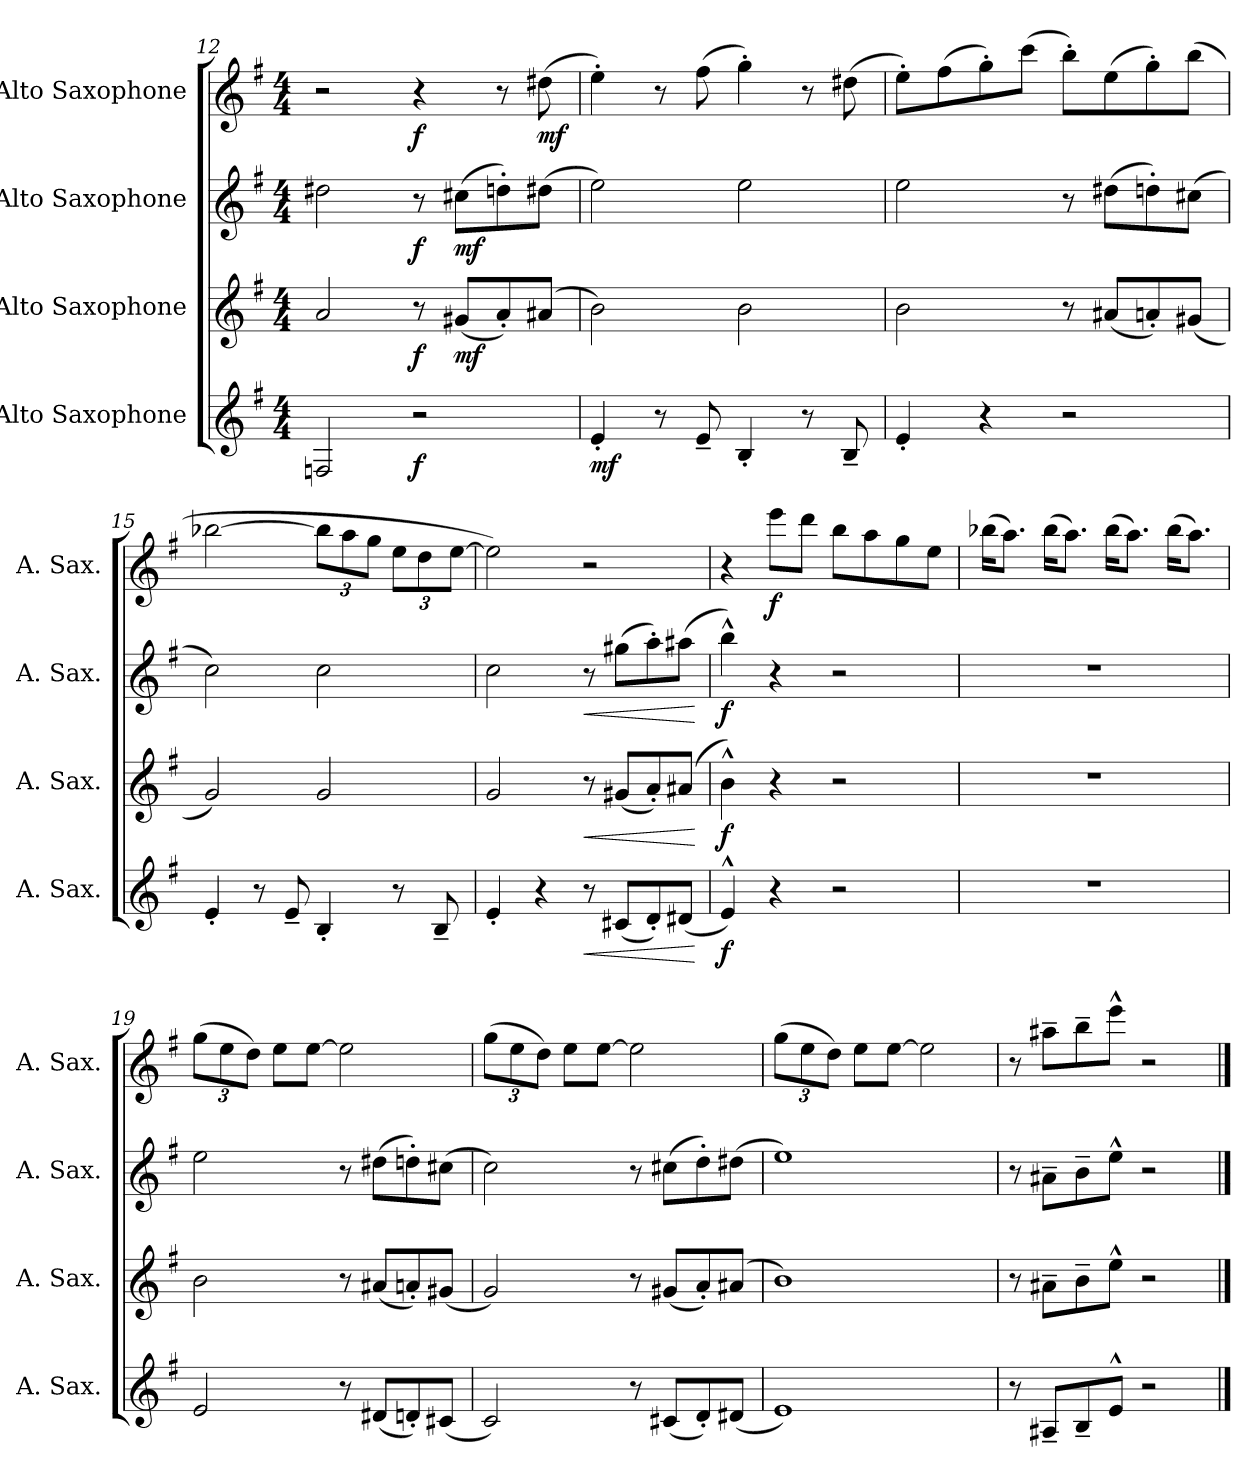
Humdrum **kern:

**kern	**dynam	**kern	**dynam	**kern	**dynam	**kern	**dynam
*part4	*part4	*part3	*part3	*part2	*part2	*part1	*part1
*staff4	*staff4	*staff3	*staff3	*staff2	*staff2	*staff1	*staff1
*I"Alto Saxophone	*	*I"Alto Saxophone	*	*I"Alto Saxophone	*	*I"Alto Saxophone	*
*I'A. Sax.	*	*I'A. Sax.	*	*I'A. Sax.	*	*I'A. Sax.	*
*clefG2	*	*clefG2	*	*clefG2	*	*clefG2	*
*ITrd5c9	*	*ITrd5c9	*	*ITrd5c9	*	*ITrd5c9	*
*k[b-e-]	*	*k[b-e-]	*	*k[b-e-]	*	*k[b-e-]	*
*M4/4	*	*M4/4	*	*M4/4	*	*M4/4	*
=12	=12	=12	=12	=12	=12	=12	=12
2AA-X/	.	2c/	.	2f#X\	.	2r	.
!	!LO:DY:b	!	!LO:DY:b	!	!LO:DY:b	!	!LO:DY:b
2r	f	8r	f	8r	f	4r	f
!	!	!	!LO:DY:b	!	!LO:DY:b	!	!
.	.	(<8Bn/L	mf	(>8en\L	mf	.	.
.	.	8c'/)	.	8fn'\)	.	8r	.
!	!	!	!	!	!	!	!LO:DY:b
.	.	(<8c#X/J	.	(>8f#X\J	.	(>8f#X\	mf
=13	=13	=13	=13	=13	=13	=13	=13
!	!LO:DY:b	!	!	!	!	!	!
4G'/	mf	2d\)	.	2g\)	.	4g'\)	.
8r	.	.	.	.	.	8r	.
8G~/	.	.	.	.	.	(>8a\	.
4D'/	.	2d\	.	2g\	.	4b-'\)	.
8r	.	.	.	.	.	8r	.
8D~/	.	.	.	.	.	(>8f#X\	.
!!LO:LB:g=z
=14	=14	=14	=14	=14	=14	=14	=14
4G'/	.	2d\	.	2g\	.	8g'\L)	.
.	.	.	.	.	.	(>8a\	.
4r	.	.	.	.	.	8b-'\)	.
.	.	.	.	.	.	(>8ee-\J	.
2r	.	8r	.	8r	.	8dd'\L)	.
.	.	(<8c#X/L	.	(>8f#X\L	.	(>8g\	.
.	.	8cn'/)	.	8fn'\)	.	8b-'\)	.
.	.	(<8Bn/J	.	(>8en\J	.	(>8dd\J	.
=15	=15	=15	=15	=15	=15	=15	=15
4G'/	.	2B-/)	.	2e-\)	.	[2dd-X\	.
8r	.	.	.	.	.	.	.
8G~/	.	.	.	.	.	.	.
*	*	*	*	*	*	*Xbrackettup	*
4D'/	.	2B-/	.	2e-\	.	12dd-\L]	.
.	.	.	.	.	.	12cc\	.
.	.	.	.	.	.	12b-\J	.
8r	.	.	.	.	.	12g\L	.
.	.	.	.	.	.	12f\	.
8D~/	.	.	.	.	.	.	.
.	.	.	.	.	.	[12g\J	.
=16	=16	=16	=16	=16	=16	=16	=16
4G'/	.	2B-/	.	2e-\	.	2g\])	.
4r	.	.	.	.	.	.	.
!	!LO:HP:b	!	!LO:HP:b	!	!LO:HP:b	!	!
8r	<	8r	<	8r	<	2r	.
(<8En/L	.	(<8Bn/L	.	(>8bn\L	.	.	.
8F'/)	.	8c'/)	.	8cc'\)	.	.	.
(<8F#X/J	.	(<8c#X/J	.	(>8cc#X\J	.	.	.
.	[	.	[	.	[	.	.
=17	=17	=17	=17	=17	=17	=17	=17
!	!LO:DY:b	!	!LO:DY:b	!	!LO:DY:b	!	!
4G^^/)	f	4d^^\)	f	4dd^^\)	f	4r	.
!	!	!	!	!	!	!	!LO:DY:b
4r	.	4r	.	4r	.	8gg\L	f
.	.	.	.	.	.	8ff\J	.
2r	.	2r	.	2r	.	8dd\L	.
.	.	.	.	.	.	8cc\	.
.	.	.	.	.	.	8b-\	.
.	.	.	.	.	.	8g\J	.
!!LO:PB:g=z
=18	=18	=18	=18	=18	=18	=18	=18
1r	.	1r	.	1r	.	(>16dd-X\KL	.
.	.	.	.	.	.	8.cc\J)	.
.	.	.	.	.	.	(>16dd-\KL	.
.	.	.	.	.	.	8.cc\J)	.
.	.	.	.	.	.	(>16dd-\KL	.
.	.	.	.	.	.	8.cc\J)	.
.	.	.	.	.	.	(>16dd-\KL	.
.	.	.	.	.	.	8.cc\J)	.
=19	=19	=19	=19	=19	=19	=19	=19
2G/	.	2d\	.	2g\	.	(>12b-\L	.
.	.	.	.	.	.	12g\	.
.	.	.	.	.	.	12f\J)	.
.	.	.	.	.	.	8g\L	.
.	.	.	.	.	.	[8g\J	.
8r	.	8r	.	8r	.	2g\]	.
(<8F#X/L	.	(<8c#X/L	.	(>8f#X\L	.	.	.
8Fn'/)	.	8cn'/)	.	8fn'\)	.	.	.
(<8En/J	.	(<8Bn/J	.	(>8en\J	.	.	.
=20	=20	=20	=20	=20	=20	=20	=20
2E-/)	.	2B-/)	.	2e-\)	.	(>12b-\L	.
.	.	.	.	.	.	12g\	.
.	.	.	.	.	.	12f\J)	.
.	.	.	.	.	.	8g\L	.
.	.	.	.	.	.	[8g\J	.
8r	.	8r	.	8r	.	2g\]	.
(<8En/L	.	(<8Bn/L	.	(>8en\L	.	.	.
8F'/)	.	8c'/)	.	8f'\)	.	.	.
(<8F#X/J	.	(<8c#X/J	.	(>8f#X\J	.	.	.
=21	=21	=21	=21	=21	=21	=21	=21
1G)	.	1d)	.	1g)	.	(>12b-\L	.
.	.	.	.	.	.	12g\	.
.	.	.	.	.	.	12f\J)	.
.	.	.	.	.	.	8g\L	.
.	.	.	.	.	.	[8g\J	.
.	.	.	.	.	.	2g\]	.
!!LO:LB:g=z
=22	=22	=22	=22	=22	=22	=22	=22
8r	.	8r	.	8r	.	8r	.
8C#X~/L	.	8c#X~\L	.	8c#X~\L	.	8cc#X~\L	.
8D~/	.	8d~\	.	8d~\	.	8dd~\	.
8G^^/J	.	8g^^\J	.	8g^^\J	.	8gg^^\J	.
2r	.	2r	.	2r	.	2r	.
==	==	==	==	==	==	==	==
*-	*-	*-	*-	*-	*-	*-	*-
